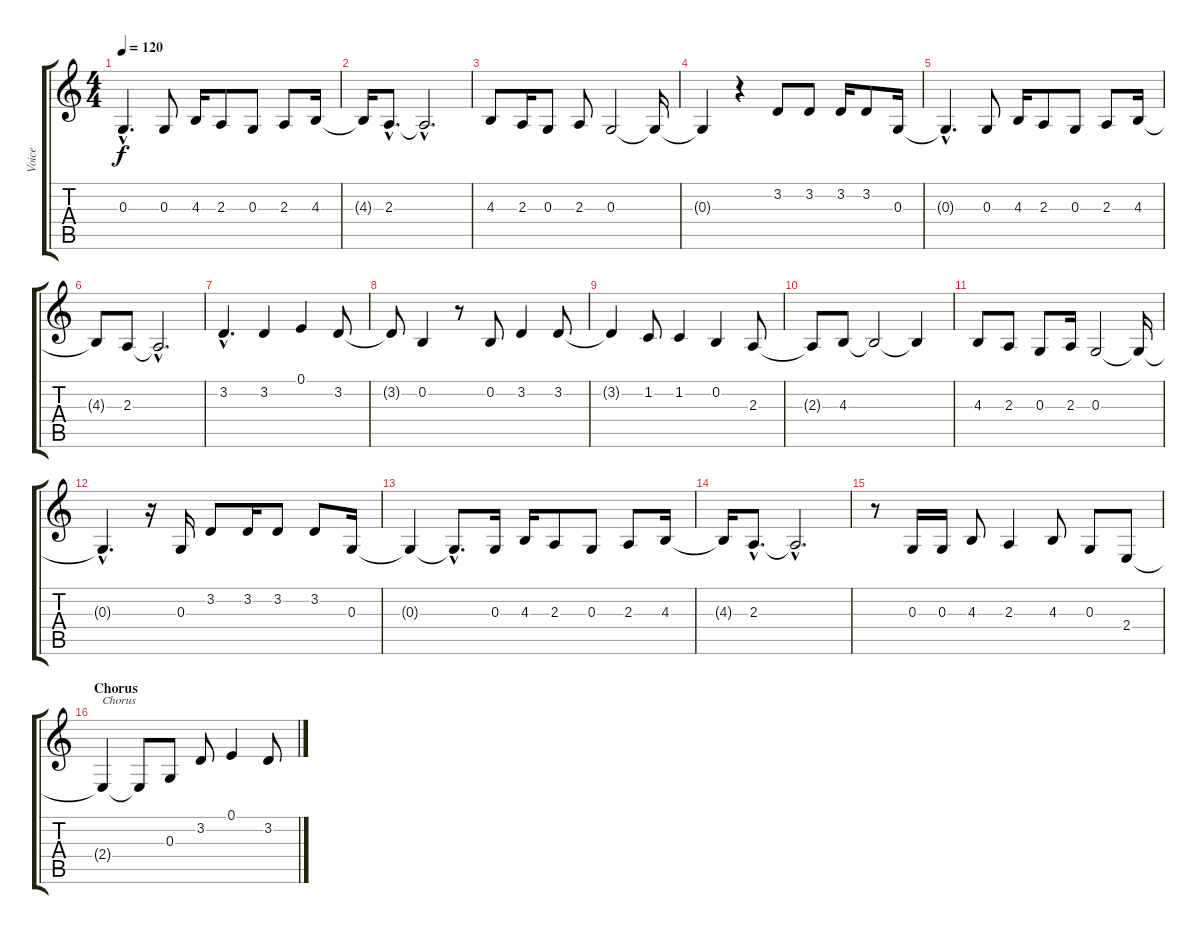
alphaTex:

\track ("Voice" "Voice") {instrument brightacousticpiano}
\staff {score tabs}
\tuning (E4 B3 G3 D3 A2 E2) {hide}
\ts (4 4)
\tempo 120
\clef g2
\ks c
0.3{hac t}.4{d dy f} 0.3.8 4.3.16 2.3.8 0.3.8 2.3.8 4.3.16 |
4.3{t}.16 2.3{hac}.8{d} 2.3{hac t}.2{d} |
4.3.8 2.3.16 0.3.8 2.3.8 0.3.2 0.3{t}.16 |
0.3{t}.4 r.4 3.2.8 3.2.8 3.2.16 3.2.8 0.3.16 |
0.3{hac t}.4{d} 0.3.8 4.3.16 2.3.8 0.3.8 2.3.8 4.3.16 |
4.3{t}.8 2.3.8 2.3{hac t}.2{d} |
3.2{hac}.4{d} 3.2.4 0.1.4 3.2.8 |
3.2{t}.8 0.2.4 r.8 0.2.8 3.2.4 3.2.8 |
3.2{t}.4 1.2.8 1.2.4 0.2.4 2.3.8 |
2.3{t}.8 4.3.8 4.3{t}.2 4.3{t}.4 |
4.3.8 2.3.8 0.3.8 2.3.16 0.3.2 0.3{t}.16 |
0.3{hac t}.4{d} r.16 0.3.16 3.2.8 3.2.16 3.2.8 3.2.8 0.3.16 |
0.3{t}.4 0.3{hac t}.8{d} 0.3.16 4.3.16 2.3.8 0.3.8 2.3.8 4.3.16 |
4.3{t}.16 2.3{hac}.8{d} 2.3{hac t}.2{d} |
r.8 0.3.16 0.3.16 4.3.8 2.3.4 4.3.8 0.3.8 2.4.8 |
\section ("" "Chorus")
2.4{t}.4{txt "Chorus"} 2.4{t}.8 0.3.8 3.2.8 0.1.4 3.2.8
